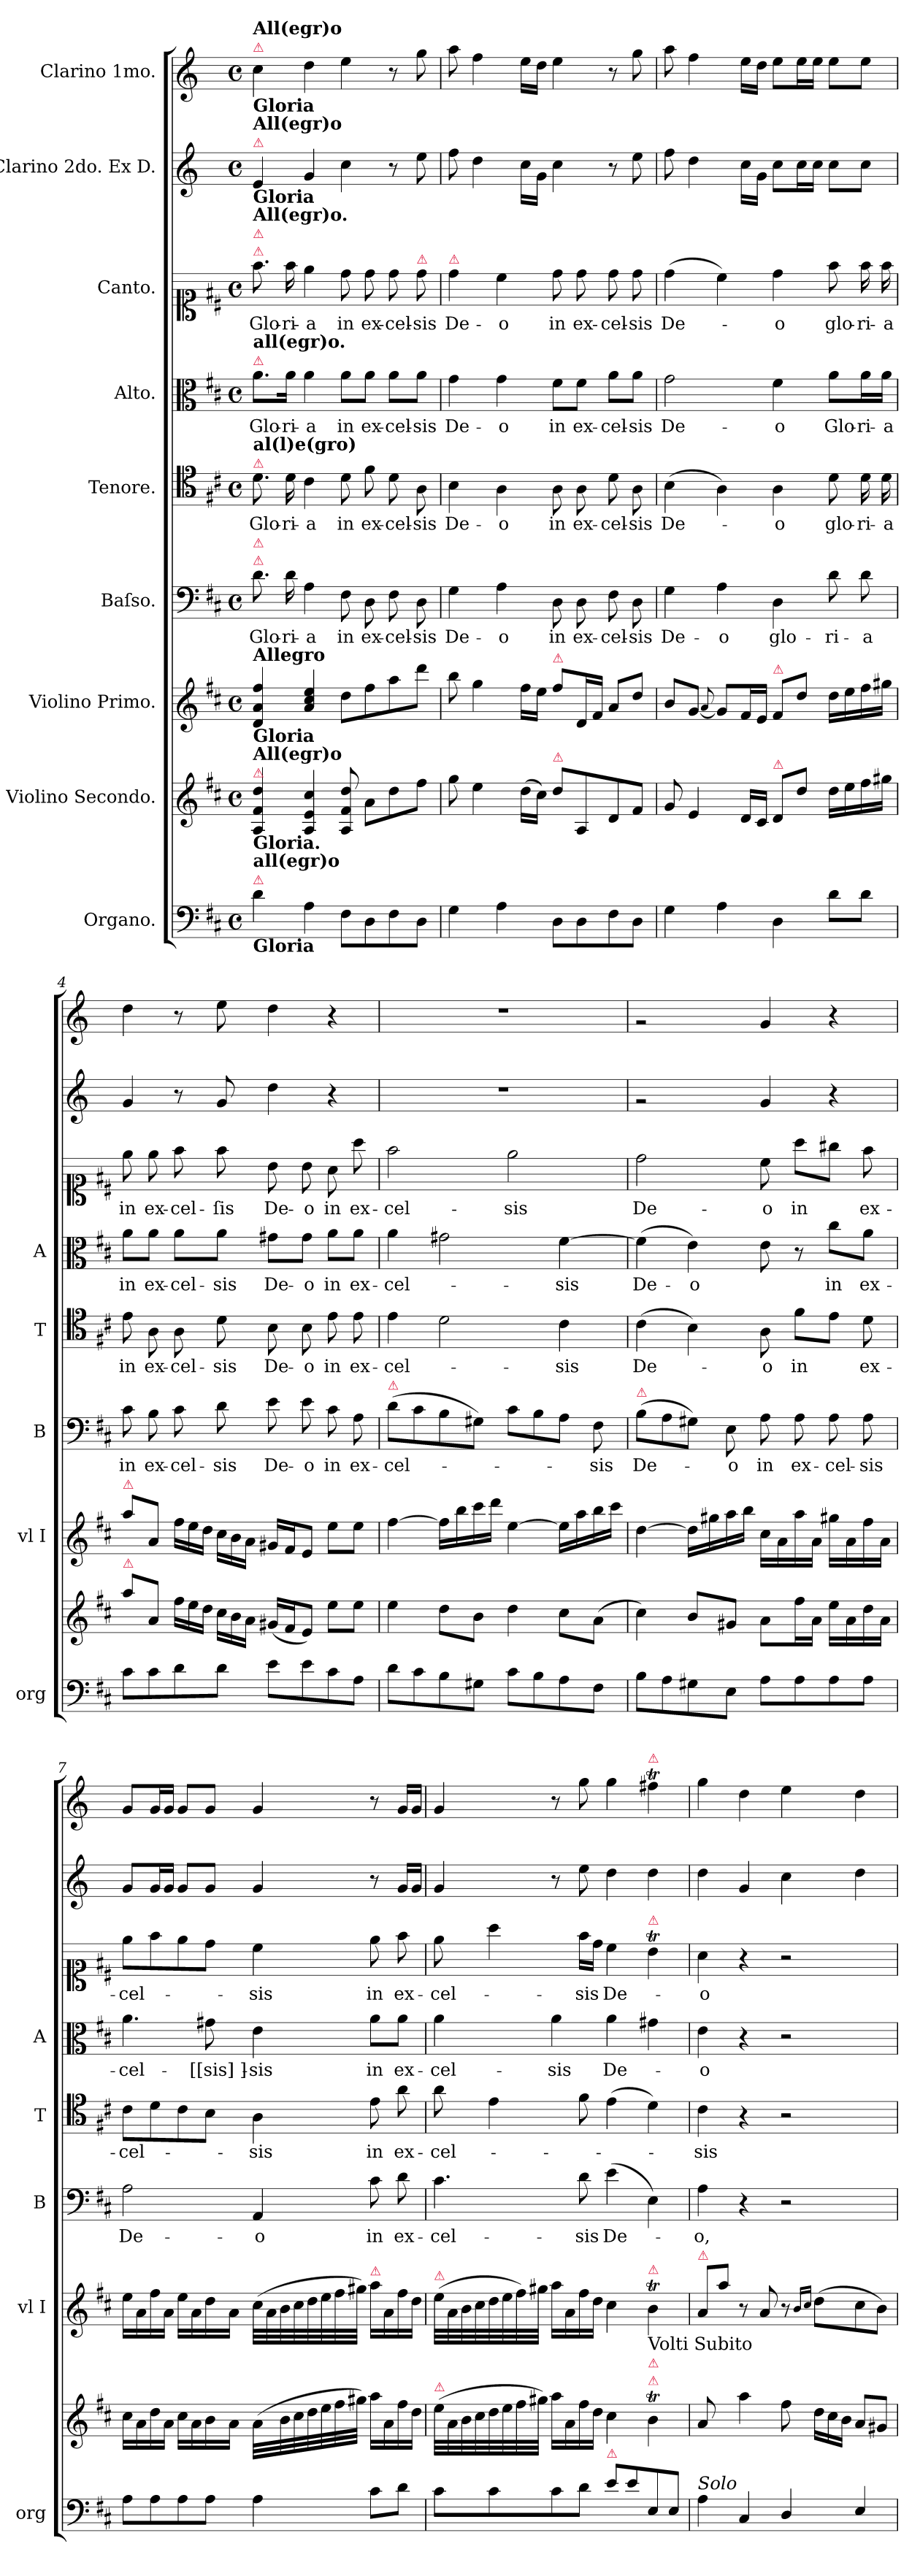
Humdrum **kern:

**kern	**kern	**kern	**kern	**text	**kern	**text	**kern	**text	**kern	**text	**kern	**kern
*part9	*part8	*part7	*part6	*part6	*part5	*part5	*part4	*part4	*part3	*part3	*part2	*part1
*staff9	*staff8	*staff7	*staff6	*staff6	*staff5	*staff5	*staff4	*staff4	*staff3	*staff3	*staff2	*staff1
*I"Organo.	*I"Violino Secondo.	*I"Violino Primo.	*I"Baſso.	*	*I"Tenore.	*	*I"Alto.	*	*I"Canto.	*	*I"Clarino 2do. Ex D.	*I"Clarino 1mo.
*I'org	*	*I'vl I	*I'B	*	*I'T	*	*I'A	*	*	*	*	*
*clefF4	*clefG2	*clefG2	*clefF4	*	*clefC4	*	*clefC3	*	*clefC1	*	*clefG2	*clefG2
*	*	*	*	*	*	*	*	*	*	*	*ITrd-1c-2	*ITrd-1c-2
*k[f#c#]	*k[f#c#]	*k[f#c#]	*k[f#c#]	*	*k[f#c#]	*	*k[f#c#]	*	*k[f#c#]	*	*k[f#c#]	*k[f#c#]
*D:	*D:	*D:	*D:	*	*D:	*	*D:	*	*D:	*	*D:	*D:
*M4/4	*M4/4	*M4/4	*M4/4	*	*M4/4	*	*M4/4	*	*M4/4	*	*M4/4	*M4/4
*met(c)	*met(c)	*met(c)	*met(c)	*	*met(c)	*	*met(c)	*	*met(c)	*	*met(c)	*met(c)
=1	=1	=1	=1	=1	=1	=1	=1	=1	=1	=1	=1	=1
!	!	!	!	!	!	!	!	!	!	!	!	!LO:TX:a:color=crimson:t=⚠
!	!	!	!	!	!	!	!	!	!	!	!	!LO:TX:a:B:t=All(egr)o
!	!	!	!	!	!	!	!	!	!	!	!	!LO:TX:b:B:t=Gloria
!	!	!	!	!	!	!	!	!	!	!	!LO:TX:a:color=crimson:t=⚠	!
!	!	!	!	!	!	!	!	!	!	!	!LO:TX:a:B:t=All(egr)o	!
!	!	!	!	!	!	!	!	!	!	!	!LO:TX:b:B:t=Gloria	!
!	!	!	!	!	!	!	!	!	!LO:TX:a:color=crimson:t=⚠	!	!	!
!	!	!	!	!	!	!	!	!	!LO:TX:a:color=crimson:t=⚠	!	!	!
!	!	!	!	!	!	!	!	!	!LO:TX:a:B:t=All(egr)o.	!	!	!
!	!	!	!	!	!	!	!LO:TX:a:color=crimson:t=⚠	!	!	!	!	!
!	!	!	!	!	!	!	!LO:TX:a:B:t=all(egr)o.	!	!	!	!	!
!	!	!	!	!	!LO:TX:a:color=crimson:t=⚠	!	!	!	!	!	!	!
!	!	!	!	!	!LO:TX:a:B:t=al(l)e(gro)	!	!	!	!	!	!	!
!	!	!	!LO:TX:a:color=crimson:t=⚠	!	!	!	!	!	!	!	!	!
!	!	!	!LO:TX:a:color=crimson:t=⚠	!	!	!	!	!	!	!	!	!
!	!	!LO:TX:a:B:t=Allegro	!	!	!	!	!	!	!	!	!	!
!	!	!LO:TX:b:B:t=Gloria	!	!	!	!	!	!	!	!	!	!
!	!LO:TX:a:color=crimson:t=⚠	!	!	!	!	!	!	!	!	!	!	!
!	!LO:TX:a:B:t=All(egr)o	!	!	!	!	!	!	!	!	!	!	!
!	!LO:TX:b:B:t=Gloria.	!	!	!	!	!	!	!	!	!	!	!
!LO:TX:a:color=crimson:t=⚠	!	!	!	!	!	!	!	!	!	!	!	!
!LO:TX:a:B:t=all(egr)o	!	!	!	!	!	!	!	!	!	!	!	!
!LO:TX:b:B:t=Gloria	!	!	!	!	!	!	!	!	!	!	!	!
4d\	4A/ 4f#/ 4dd/	4d/ 4a/ 4ff#/	8.d\	Glo-	8.d\	Glo-	8.a\L	Glo-	8.ff#\	Glo-	4f#/	4dd\
.	.	.	16d\	-ri-	16d\	-ri-	16a\Jk	-ri-	16ff#\	-ri-	.	.
4A\	4A/ 4e/ 4cc#/	4a/ 4cc#/ 4ee/	4A\	-a	4c#\	-a	4a\	-a	4ee\	-a	4a/	4ee\
8F#\L	8A/ 8f#/ 8dd/	8dd\L	8F#\	in	8d\	in	8a\L	in	8dd\	in	4dd\	4ff#\
8D\	8a\L	8ff#\	8D\	ex-	8f#\	ex-	8a\J	ex-	8dd\	ex-	.	.
8F#\	8dd\	8aa\	8F#\	-cel-	8d\	-cel-	8a\L	-cel-	8dd\	-cel-	8r	8r
!	!	!	!	!	!	!	!	!	!LO:TX:a:color=crimson:t=⚠	!	!	!
8D\J	8ff#\J	8ddd\J	8D\	-sis	8A\	-sis	8a\J	-sis	8dd\	-sis	8ff#\	8aa\
=2	=2	=2	=2	=2	=2	=2	=2	=2	=2	=2	=2	=2
!	!	!	!	!	!	!	!	!	!LO:TX:a:color=crimson:t=⚠	!	!	!
4G\	8gg\	8bb\	4G\	De-	4B\	De-	4g\	De-	4dd\	De-	8gg\	8bb\
.	4ee\	4gg\	.	.	.	.	.	.	.	.	4ee\	4gg\
4A\	.	.	4A\	-o	4A\	-o	4g\	-o	4cc#\	-o	.	.
.	(>16dd\LL	16ff#\LL	.	.	.	.	.	.	.	.	16dd\LL	16ff#\LL
.	16cc#\JJ)	16ee\JJ	.	.	.	.	.	.	.	.	16a\JJ	16ee\JJ
!	!	!LO:TX:a:color=crimson:t=⚠	!	!	!	!	!	!	!	!	!	!
!	!LO:TX:a:color=crimson:t=⚠	!	!	!	!	!	!	!	!	!	!	!
8D\L	8dd\L	8ff#\L	8D\	in	8A\	in	8f#\L	in	8dd\	in	4dd\	4ff#\
8D\	8A/	16d/L	8D\	ex-	8A\	ex-	8f#\J	ex-	8dd\	ex-	.	.
.	.	16f#/JJ	.	.	.	.	.	.	.	.	.	.
8F#\	8d/	8a/L	8F#\	-cel-	8d\	-cel-	8a\L	-cel-	8dd\	-cel-	8r	8r
8D\J	8f#/J	8dd/J	8D\	-sis	8A\	-sis	8a\J	-sis	8dd\	-sis	8ff#\	8aa\
=3	=3	=3	=3	=3	=3	=3	=3	=3	=3	=3	=3	=3
4G\	8g/	8b/L	4G\	De-	(>4B\	De-	2g\	De-	(>4dd\	De-	8gg\	8bb\
.	4e/	[8g/J	.	.	.	.	.	.	.	.	4ee\	4gg\
.	.	8qqa/	.	.	.	.	.	.	.	.	.	.
4A\	.	8g/L]	4A\	-o	4A\)	.	.	.	4cc#\)	.	.	.
.	16d/LL	16f#/L	.	.	.	.	.	.	.	.	16dd\LL	16ff#\LL
.	16c#/JJ	16e/JJ	.	.	.	.	.	.	.	.	16a\JJ	16ee\JJ
!	!	!LO:TX:a:color=crimson:t=⚠	!	!	!	!	!	!	!	!	!	!
!	!LO:TX:a:color=crimson:t=⚠	!	!	!	!	!	!	!	!	!	!	!
4D\	8d/L	8f#/L	4D\	glo-	4A\	-o	4f#\	-o	4dd\	-o	8dd\L	8ff#\L
.	8dd\J	8dd\J	.	.	.	.	.	.	.	.	16dd\L	16ff#\L
.	.	.	.	.	.	.	.	.	.	.	16dd\JJ	16ff#\JJ
8d\L	16dd\LL	16dd\LL	8d\	-ri-	8d\	glo-	8a\L	Glo-	8ff#\	glo-	8dd\L	8ff#\L
.	16ee\	16ee\	.	.	.	.	.	.	.	.	.	.
8d\J	16ff#\	16ff#\	8d\	-a	16d\	-ri-	16a\L	-ri-	16ff#\	-ri-	8dd\J	8ff#\J
.	16gg#X\JJ	16gg#X\JJ	.	.	16d\	-a	16a\JJ	-a	16ff#\	-a	.	.
=4	=4	=4	=4	=4	=4	=4	=4	=4	=4	=4	=4	=4
!	!	!LO:TX:a:color=crimson:t=⚠	!	!	!	!	!	!	!	!	!	!
!	!LO:TX:a:color=crimson:t=⚠	!	!	!	!	!	!	!	!	!	!	!
8c#\L	8aa\L	8aa\L	8c#\	in	8e\	in	8a\L	in	8ee\	in	4a/	4ee\
8c#\	8a/J	8a/J	8B\	ex-	8A\	ex-	8a\J	ex-	8ee\	ex-	.	.
*	*Xtuplet	*Xtuplet	*	*	*	*	*	*	*	*	*	*
8d\	24ff#\LL	24ff#\LL	8c#\	-cel-	8A\	-cel-	8a\L	-cel-	8ff#\	-cel-	8r	8r
.	24ee\	24ee\	.	.	.	.	.	.	.	.	.	.
.	24dd\JJ	24dd\JJ	.	.	.	.	.	.	.	.	.	.
8d\J	24cc#\LL	24cc#\LL	8d\	-sis	8d\	-sis	8a\J	-sis	8ff#\	-ſis	8a/	8ff#\
.	24b\	24b\	.	.	.	.	.	.	.	.	.	.
.	24a\JJ	24a\JJ	.	.	.	.	.	.	.	.	.	.
8e\L	(16g#X/LL	16g#X/LL	8e\	De-	8B\	De-	8g#X\L	De-	8b\	De-	4ee\	4ee\
.	16f#/J	16f#/J	.	.	.	.	.	.	.	.	.	.
8e\	8e/J)	8e/J	8e\	-o	8B\	-o	8g#\J	-o	8b\	-o	.	.
8c#\	8ee\L	8ee\L	8c#\	in	8e\	in	8a\L	in	8a\	in	4r	4r
8A\J	8ee\J	8ee\J	8A\	ex-	8e\	ex-	8a\J	ex-	8aa\	ex-	.	.
=5	=5	=5	=5	=5	=5	=5	=5	=5	=5	=5	=5	=5
!	!	!	!LO:TX:a:color=crimson:t=⚠	!	!	!	!	!	!	!	!	!
8d\L	4ee\	[4ff#\	(>8d\L	-cel-	4e\	-cel-	4a\	-cel-	2ff#\	-cel-	1r	1r
8c#\	.	.	8c#\	.	.	.	.	.	.	.	.	.
8B\	8dd\L	16ff#\LL]	8B\	.	2d\	.	2g#X\	.	.	.	.	.
.	.	16bb\	.	.	.	.	.	.	.	.	.	.
8G#X\J	8b\J	16ccc#\	8G#X\J)	.	.	.	.	.	.	.	.	.
.	.	16ddd\JJ	.	.	.	.	.	.	.	.	.	.
8c#\L	4dd\	[4ee\	8c#\L	.	.	.	.	.	2ee\	-sis	.	.
8B\	.	.	8B\	.	.	.	.	.	.	.	.	.
8A\	8cc#\L	16ee\LL]	8A\J	.	4c#\	-sis	[4f#\	-sis	.	.	.	.
.	.	16aa\	.	.	.	.	.	.	.	.	.	.
8F#\J	(>8a\J	16bb\	8F#\	-sis	.	.	.	.	.	.	.	.
.	.	16ccc#\JJ	.	.	.	.	.	.	.	.	.	.
=6	=6	=6	=6	=6	=6	=6	=6	=6	=6	=6	=6	=6
!	!	!	!LO:TX:a:color=crimson:t=⚠	!	!	!	!	!	!	!	!	!
8B\L	4cc#\)	[4dd\	(>8B\L	De-	(>4c#\	De-	(>4f#\]	De-	2dd\	De-	2rg	2rg
8A\	.	.	8A\	.	.	.	.	.	.	.	.	.
8G#X\	8b/L	16dd\LL]	8G#X\J)	.	4B\)	.	4e\)	-o	.	.	.	.
.	.	16gg#X\	.	.	.	.	.	.	.	.	.	.
8E\J	8g#X/J	16aa\	8E\	-o	.	.	.	.	.	.	.	.
.	.	16bb\JJ	.	.	.	.	.	.	.	.	.	.
8A\L	8a\L	16cc#\LL	8A\	in	8A\	-o	8e\	.	8cc#\	-o	4a/	4a/
.	.	16a\	.	.	.	.	.	.	.	.	.	.
8A\	16ff#\L	16aa\	8A\	ex-	8f#\L	in	8r	.	8aa\L	in	.	.
.	16a\JJ	16a\JJ	.	.	.	.	.	.	.	.	.	.
8A\	16ee\LL	16gg#X\LL	8A\	-cel-	8e\J	.	8cc#\L	in	8gg#X\J	.	4r	4r
.	16a\	16a\	.	.	.	.	.	.	.	.	.	.
8A\J	16dd\	16ff#\	8A\	-sis	8d\	ex-	8a\J	ex-	8ff#\	ex-	.	.
.	16a\JJ	16a\JJ	.	.	.	.	.	.	.	.	.	.
=7	=7	=7	=7	=7	=7	=7	=7	=7	=7	=7	=7	=7
8A\L	16cc#\LL	16ee\LL	2A\	De-	8c#\L	-cel-	4.a\	-cel-	8ee\L	-cel-	8a/L	8a/L
.	16a\	16a\	.	.	.	.	.	.	.	.	.	.
8A\	16dd\	16ff#\	.	.	8d\	.	.	.	8ff#\	.	16a/L	16a/L
.	16a\JJ	16a\JJ	.	.	.	.	.	.	.	.	16a/JJ	16a/JJ
8A\	16cc#\LL	16ee\LL	.	.	8c#\	.	.	.	8ee\	.	8a/L	8a/L
.	16a\	16a\	.	.	.	.	.	.	.	.	.	.
8A\J	16b\	16dd\	.	.	8B\J	.	8g#X\	-[[sis]]-	8dd\J	.	8a/J	8a/J
.	16a\JJ	16a\JJ	.	.	.	.	.	.	.	.	.	.
!	!LO:N:vis=32	!	!	!	!	!	!	!	!	!	!	!
4A\	(>16a\LLL	(>32cc#\LLL	4AA/	-o	4A\	-sis	4e\	-sis	4cc#\	-sis	4a/	4a/
.	.	32a\	.	.	.	.	.	.	.	.	.	.
.	32b\	32b\	.	.	.	.	.	.	.	.	.	.
.	32cc#\	32cc#\	.	.	.	.	.	.	.	.	.	.
.	32dd\	32dd\	.	.	.	.	.	.	.	.	.	.
.	32ee\	32ee\	.	.	.	.	.	.	.	.	.	.
.	32ff#\	32ff#\	.	.	.	.	.	.	.	.	.	.
.	32gg#X\JJJ)	32gg#X\JJJ)	.	.	.	.	.	.	.	.	.	.
!	!	!LO:TX:a:color=crimson:t=⚠	!	!	!	!	!	!	!	!	!	!
8c#\L	16aa\LL	16aa\LL	8c#\	in	8e\	in	8a\L	in	8ee\	in	8r	8r
.	16a\	16a/	.	.	.	.	.	.	.	.	.	.
8d\J	16ff#\	16ff#\	8d\	ex-	8a\	ex-	8a\J	ex-	8ff#\	ex-	16a/LL	16a/LL
.	16dd\JJ	16dd\JJ	.	.	.	.	.	.	.	.	16a/JJ	16a/JJ
=8	=8	=8	=8	=8	=8	=8	=8	=8	=8	=8	=8	=8
!	!	!LO:TX:a:color=crimson:t=⚠	!	!	!	!	!	!	!	!	!	!
!	!LO:TX:a:color=crimson:t=⚠	!	!	!	!	!	!	!	!	!	!	!
8c#\L	(>32ee\LLL	(>32ee\LLL	4.c#\	-cel-	8a\	-cel-	4a\	-cel-	8ee\	-cel-	4a/	4a/
.	32a\	32a\	.	.	.	.	.	.	.	.	.	.
.	32b\	32b\	.	.	.	.	.	.	.	.	.	.
.	32cc#\	32cc#\	.	.	.	.	.	.	.	.	.	.
8c#\	32dd\	32dd\	.	.	4e\	.	.	.	4aa\	.	.	.
.	32ee\	32ee\	.	.	.	.	.	.	.	.	.	.
.	32ff#\	32ff#\)	.	.	.	.	.	.	.	.	.	.
.	32gg#X\JJJ)	32gg#X\JJJ	.	.	.	.	.	.	.	.	.	.
8c#\	16aa\LL	16aa\LL	.	.	.	.	4a\	-sis	.	.	8r	8r
.	16a\	16a\	.	.	.	.	.	.	.	.	.	.
8d\J	16ff#\	16ff#\	8d\	-sis	8f#\	.	.	.	16ff#\LL	-sis	8ff#\	8aa\
.	16dd\JJ	16dd\JJ	.	.	.	.	.	.	16dd\JJ	.	.	.
!LO:TX:a:color=crimson:t=⚠	!	!	!	!	!	!	!	!	!	!	!	!
8e\L	4cc#\	4cc#\	(>4e\	De-	(>4e\	.	4a\	De-	4cc#\	De-	4ee\	4aa\
8e\	.	.	.	.	.	.	.	.	.	.	.	.
!	!	!	!	!	!	!	!	!	!	!	!	!LO:TX:a:color=crimson:t=⚠
!	!	!	!	!	!	!	!	!	!LO:TX:a:color=crimson:t=⚠	!	!	!
!	!	!LO:TX:b:t=Volti Subito	!	!	!	!	!	!	!	!	!	!
!	!	!LO:TX:a:color=crimson:t=⚠	!	!	!	!	!	!	!	!	!	!
!	!	!LO:TX:b:color=crimson:t=⚠	!	!	!	!	!	!	!	!	!	!
!	!LO:TX:a:color=crimson:t=⚠	!	!	!	!	!	!	!	!	!	!	!
8E/	4bT\	4bT\	4E\)	.	4d\)	.	4g#X\	.	4bT\	.	4ee\	4gg#Xt\
8E/J	.	.	.	.	.	.	.	.	.	.	.	.
=9	=9	=9	=9	=9	=9	=9	=9	=9	=9	=9	=9	=9
!	!	!LO:TX:a:color=crimson:t=⚠	!	!	!	!	!	!	!	!	!	!
!LO:TX:a:i:t=Solo	!	!	!	!	!	!	!	!	!	!	!	!
!	!LO:N:vis=8	!	!	!	!	!	!	!	!	!	!	!
4A\	4a/	8a/L	4A\	-o,	4c#\	-sis	4e\	-o	4a\	-o	4ee\	4aa\
.	.	8aa\J	.	.	.	.	.	.	.	.	.	.
4C#/	4aa\	8r	4r	.	4r	.	4r	.	4r	.	4a/	4ee\
.	.	8a/	.	.	.	.	.	.	.	.	.	.
4D/	8ff#\	8r	2r	.	2r	.	2r	.	2r	.	4dd\	4ff#\
.	.	16qqb/LL	.	.	.	.	.	.	.	.	.	.
.	.	16qqcc#/JJ	.	.	.	.	.	.	.	.	.	.
.	24dd\LL	(>8dd\L	.	.	.	.	.	.	.	.	.	.
.	24cc#\	.	.	.	.	.	.	.	.	.	.	.
.	24b\JJ	.	.	.	.	.	.	.	.	.	.	.
4E/	8a/L	8cc#\	.	.	.	.	.	.	.	.	4ee\	4ee\
.	8g#X/J	8b\J)	.	.	.	.	.	.	.	.	.	.
=	=	=	=	=	=	=	=	=	=	=	=	=
*-	*-	*-	*-	*-	*-	*-	*-	*-	*-	*-	*-	*-
